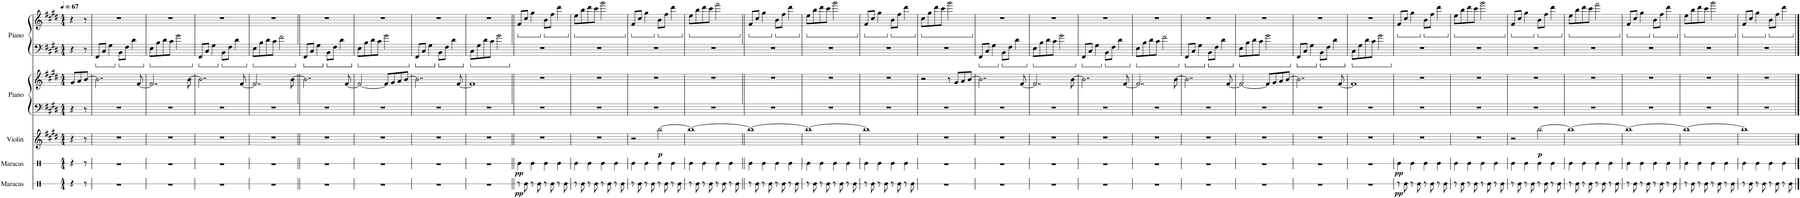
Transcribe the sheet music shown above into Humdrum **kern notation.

**kern	**dynam	**kern	**dynam	**kern	**dynam	**kern	**kern	**kern	**kern
*part5	*part5	*part4	*part4	*part3	*part3	*part2	*part2	*part1	*part1
*staff7	*staff7	*staff6	*staff6	*staff5	*staff5	*staff4	*staff3	*staff2	*staff1
*I"Maracas	*	*I"Maracas	*	*I"Violin	*	*I"Piano	*	*I"Piano	*
*I'Mrcs.	*	*I'Mrcs.	*	*I'Vln.	*	*I'Pno.	*	*I'Pno.	*
*stria1	*	*stria1	*	*	*	*	*	*	*
*clefX	*	*clefX	*	*clefG2	*	*clefF4	*clefG2	*clefF4	*clefG2
*k[]	*	*k[]	*	*k[f#c#g#d#]	*	*k[f#c#g#d#]	*k[f#c#g#d#]	*k[f#c#g#d#]	*k[f#c#g#d#]
*M4/4	*	*M4/4	*	*M4/4	*	*M4/4	*M4/4	*M4/4	*M4/4
*MM67	*	*MM67	*	*MM67	*	*MM67	*MM67	*MM67	*MM67
=1	=1	=1	=1	=1	=1	=1	=1	=1	=1
4r	.	4r	.	4r	.	4r	8g#/L	4r	4r
.	.	.	.	.	.	.	8a/	.	.
8r	.	8r	.	8r	.	8r	[8b/J	8r	8r
=2	=2	=2	=2	=2	=2	=2	=2	=2	=2
1r	.	1r	.	1r	.	1r	2..b\]	8FF#/L	1r
.	.	.	.	.	.	.	.	8C#/J	.
.	.	.	.	.	.	.	.	4G#\	.
.	.	.	.	.	.	.	.	8BB\L	.
.	.	.	.	.	.	.	.	8F#\J	.
.	.	.	.	.	.	.	.	4d#\	.
.	.	.	.	.	.	.	[8f#/	.	.
=3	=3	=3	=3	=3	=3	=3	=3	=3	=3
1r	.	1r	.	1r	.	1r	2..f#/]	8E\L	1r
.	.	.	.	.	.	.	.	8B\	.
.	.	.	.	.	.	.	.	8d#\	.
.	.	.	.	.	.	.	.	8c#\J	.
.	.	.	.	.	.	.	.	2g#\	.
.	.	.	.	.	.	.	[8b\	.	.
=4	=4	=4	=4	=4	=4	=4	=4	=4	=4
1r	.	1r	.	1r	.	1r	2..b\]	8FF#/L	1r
.	.	.	.	.	.	.	.	8C#/J	.
.	.	.	.	.	.	.	.	4G#\	.
.	.	.	.	.	.	.	.	8BB\L	.
.	.	.	.	.	.	.	.	8F#\J	.
.	.	.	.	.	.	.	.	4d#\	.
.	.	.	.	.	.	.	[8f#/	.	.
=5	=5	=5	=5	=5	=5	=5	=5	=5	=5
1r	.	1r	.	1r	.	1r	2..f#/]	8E\L	1r
.	.	.	.	.	.	.	.	8B\	.
.	.	.	.	.	.	.	.	8d#\	.
.	.	.	.	.	.	.	.	8c#\J	.
.	.	.	.	.	.	.	.	2f#\	.
.	.	.	.	.	.	.	[8b\	.	.
=6||	=6||	=6||	=6||	=6||	=6||	=6||	=6||	=6||	=6||
1r	.	1r	.	1r	.	1r	2..b\]	8FF#/L	1r
.	.	.	.	.	.	.	.	8C#/J	.
.	.	.	.	.	.	.	.	4G#\	.
.	.	.	.	.	.	.	.	8BB\L	.
.	.	.	.	.	.	.	.	8F#\J	.
.	.	.	.	.	.	.	.	4d#\	.
.	.	.	.	.	.	.	[8f#/	.	.
=7	=7	=7	=7	=7	=7	=7	=7	=7	=7
1r	.	1r	.	1r	.	1r	2f#/_	8E\L	1r
.	.	.	.	.	.	.	.	8B\	.
.	.	.	.	.	.	.	.	8d#\	.
.	.	.	.	.	.	.	.	8c#\J	.
.	.	.	.	.	.	.	8f#/L]	2g#\	.
.	.	.	.	.	.	.	8g#/	.	.
.	.	.	.	.	.	.	8a/	.	.
.	.	.	.	.	.	.	[8b/J	.	.
=8	=8	=8	=8	=8	=8	=8	=8	=8	=8
1r	.	1r	.	1r	.	1r	2..b\]	8FF#/L	1r
.	.	.	.	.	.	.	.	8C#/J	.
.	.	.	.	.	.	.	.	4G#\	.
.	.	.	.	.	.	.	.	8BB\L	.
.	.	.	.	.	.	.	.	8F#\J	.
.	.	.	.	.	.	.	.	4d#\	.
.	.	.	.	.	.	.	[8f#/	.	.
=9	=9	=9	=9	=9	=9	=9	=9	=9	=9
1r	.	1r	.	1r	.	1r	1f#]	8C#\L	1r
.	.	.	.	.	.	.	.	8G#\	.
.	.	.	.	.	.	.	.	8d#\	.
.	.	.	.	.	.	.	.	8c#\J	.
.	.	.	.	.	.	.	.	2g#\	.
=10||	=10||	=10||	=10||	=10||	=10||	=10||	=10||	=10||	=10||
*	*	*	*	*	*	*	*	*	*ped
!	!LO:DY:b	!	!LO:DY:b	!	!	!	!	!	!
8r	pp	4Re\	pp	1r	.	1r	1r	1r	8f#/L
8Re\	.	.	.	.	.	.	.	.	8cc#/J
8r	.	4Re\	.	.	.	.	.	.	4gg#\
8Re\	.	.	.	.	.	.	.	.	.
*	*	*	*	*	*	*	*	*	*Xped
*	*	*	*	*	*	*	*	*	*ped
8r	.	4Re\	.	.	.	.	.	.	8b\L
8Re\	.	.	.	.	.	.	.	.	8ff#\J
8r	.	4Re\	.	.	.	.	.	.	4ddd#\
8Re\	.	.	.	.	.	.	.	.	.
=11	=11	=11	=11	=11	=11	=11	=11	=11	=11
*	*	*	*	*	*	*	*	*	*Xped
*	*	*	*	*	*	*	*	*	*ped
8r	.	4Re\	.	1r	.	1r	1r	1r	8ee\L
8Re\	.	.	.	.	.	.	.	.	8bb\
8r	.	4Re\	.	.	.	.	.	.	8ddd#\
8Re\	.	.	.	.	.	.	.	.	8ccc#\J
8r	.	4Re\	.	.	.	.	.	.	2ggg#\
8Re\	.	.	.	.	.	.	.	.	.
8r	.	4Re\	.	.	.	.	.	.	.
8Re\	.	.	.	.	.	.	.	.	.
=12	=12	=12	=12	=12	=12	=12	=12	=12	=12
*	*	*	*	*	*	*	*	*	*Xped
*	*	*	*	*	*	*	*	*	*ped
8r	.	4Re\	.	2r	.	1r	1r	1r	8f#/L
8Re\	.	.	.	.	.	.	.	.	8cc#/J
8r	.	4Re\	.	.	.	.	.	.	4gg#\
8Re\	.	.	.	.	.	.	.	.	.
*	*	*	*	*	*	*	*	*	*Xped
*	*	*	*	*	*	*	*	*	*ped
!	!	!	!	!	!LO:DY:b	!	!	!	!
8r	.	4Re\	.	[2bb\	p	.	.	.	8b\L
8Re\	.	.	.	.	.	.	.	.	8ff#\J
8r	.	4Re\	.	.	.	.	.	.	4ddd#\
8Re\	.	.	.	.	.	.	.	.	.
=13	=13	=13	=13	=13	=13	=13	=13	=13	=13
*	*	*	*	*	*	*	*	*	*Xped
*	*	*	*	*	*	*	*	*	*ped
8r	.	4Re\	.	1bb_	.	1r	1r	1r	8ee\L
8Re\	.	.	.	.	.	.	.	.	8bb\
8r	.	4Re\	.	.	.	.	.	.	8ddd#\
8Re\	.	.	.	.	.	.	.	.	8ccc#\J
8r	.	4Re\	.	.	.	.	.	.	2fff#\
8Re\	.	.	.	.	.	.	.	.	.
8r	.	4Re\	.	.	.	.	.	.	.
8Re\	.	.	.	.	.	.	.	.	.
=14||	=14||	=14||	=14||	=14||	=14||	=14||	=14||	=14||	=14||
*	*	*	*	*	*	*	*	*	*Xped
*	*	*	*	*	*	*	*	*	*ped
8r	.	4Re\	.	1bb_	.	1r	1r	1r	8f#/L
8Re\	.	.	.	.	.	.	.	.	8cc#/J
8r	.	4Re\	.	.	.	.	.	.	4gg#\
8Re\	.	.	.	.	.	.	.	.	.
*	*	*	*	*	*	*	*	*	*Xped
*	*	*	*	*	*	*	*	*	*ped
8r	.	4Re\	.	.	.	.	.	.	8b\L
8Re\	.	.	.	.	.	.	.	.	8ff#\J
8r	.	4Re\	.	.	.	.	.	.	4ddd#\
8Re\	.	.	.	.	.	.	.	.	.
=15	=15	=15	=15	=15	=15	=15	=15	=15	=15
*	*	*	*	*	*	*	*	*	*Xped
*	*	*	*	*	*	*	*	*	*ped
8r	.	4Re\	.	1bb_	.	1r	1r	1r	8ee\L
8Re\	.	.	.	.	.	.	.	.	8bb\
8r	.	4Re\	.	.	.	.	.	.	8ddd#\
8Re\	.	.	.	.	.	.	.	.	8ccc#\J
8r	.	4Re\	.	.	.	.	.	.	2ggg#\
8Re\	.	.	.	.	.	.	.	.	.
8r	.	4Re\	.	.	.	.	.	.	.
8Re\	.	.	.	.	.	.	.	.	.
=16	=16	=16	=16	=16	=16	=16	=16	=16	=16
*	*	*	*	*	*	*	*	*	*Xped
*	*	*	*	*	*	*	*	*	*ped
8r	.	4Re\	.	1bb]	.	1r	1r	1r	8f#/L
8Re\	.	.	.	.	.	.	.	.	8cc#/J
8r	.	4Re\	.	.	.	.	.	.	4gg#\
8Re\	.	.	.	.	.	.	.	.	.
*	*	*	*	*	*	*	*	*	*Xped
*	*	*	*	*	*	*	*	*	*ped
8r	.	4Re\	.	.	.	.	.	.	8b\L
8Re\	.	.	.	.	.	.	.	.	8ff#\J
8r	.	4Re\	.	.	.	.	.	.	4ddd#\
8Re\	.	.	.	.	.	.	.	.	.
=17	=17	=17	=17	=17	=17	=17	=17	=17	=17
*	*	*	*	*	*	*	*	*	*Xped
*	*	*	*	*	*	*	*	*	*ped
1r	.	1r	.	1r	.	1r	2r	1r	8cc#\L
.	.	.	.	.	.	.	.	.	8gg#\
.	.	.	.	.	.	.	.	.	8ddd#\
.	.	.	.	.	.	.	.	.	8ccc#\J
.	.	.	.	.	.	.	8r	.	2ggg#\
.	.	.	.	.	.	.	8g#/L	.	.
.	.	.	.	.	.	.	8a/	.	.
.	.	.	.	.	.	.	[8b/J	.	.
=18	=18	=18	=18	=18	=18	=18	=18	=18	=18
*	*	*	*	*	*	*	*	*	*Xped
1r	.	1r	.	1r	.	1r	2..b\]	8FF#/L	1r
.	.	.	.	.	.	.	.	8C#/J	.
.	.	.	.	.	.	.	.	4G#\	.
.	.	.	.	.	.	.	.	8BB\L	.
.	.	.	.	.	.	.	.	8F#\J	.
.	.	.	.	.	.	.	.	4d#\	.
.	.	.	.	.	.	.	[8f#/	.	.
=19	=19	=19	=19	=19	=19	=19	=19	=19	=19
1r	.	1r	.	1r	.	1r	2..f#/]	8E\L	1r
.	.	.	.	.	.	.	.	8B\	.
.	.	.	.	.	.	.	.	8d#\	.
.	.	.	.	.	.	.	.	8c#\J	.
.	.	.	.	.	.	.	.	2g#\	.
.	.	.	.	.	.	.	[8b\	.	.
=20	=20	=20	=20	=20	=20	=20	=20	=20	=20
1r	.	1r	.	1r	.	1r	2..b\]	8FF#/L	1r
.	.	.	.	.	.	.	.	8C#/J	.
.	.	.	.	.	.	.	.	4G#\	.
.	.	.	.	.	.	.	.	8BB\L	.
.	.	.	.	.	.	.	.	8F#\J	.
.	.	.	.	.	.	.	.	4d#\	.
.	.	.	.	.	.	.	[8f#/	.	.
=21	=21	=21	=21	=21	=21	=21	=21	=21	=21
1r	.	1r	.	1r	.	1r	2..f#/]	8E\L	1r
.	.	.	.	.	.	.	.	8B\	.
.	.	.	.	.	.	.	.	8d#\	.
.	.	.	.	.	.	.	.	8c#\J	.
.	.	.	.	.	.	.	.	2f#\	.
.	.	.	.	.	.	.	[8b\	.	.
=22	=22	=22	=22	=22	=22	=22	=22	=22	=22
1r	.	1r	.	1r	.	1r	2..b\]	8FF#/L	1r
.	.	.	.	.	.	.	.	8C#/J	.
.	.	.	.	.	.	.	.	4G#\	.
.	.	.	.	.	.	.	.	8BB\L	.
.	.	.	.	.	.	.	.	8F#\J	.
.	.	.	.	.	.	.	.	4d#\	.
.	.	.	.	.	.	.	[8f#/	.	.
=23	=23	=23	=23	=23	=23	=23	=23	=23	=23
1r	.	1r	.	1r	.	1r	2f#/_	8E\L	1r
.	.	.	.	.	.	.	.	8B\	.
.	.	.	.	.	.	.	.	8d#\	.
.	.	.	.	.	.	.	.	8c#\J	.
.	.	.	.	.	.	.	8f#/L]	2g#\	.
.	.	.	.	.	.	.	8g#/	.	.
.	.	.	.	.	.	.	8a/	.	.
.	.	.	.	.	.	.	[8b/J	.	.
=24	=24	=24	=24	=24	=24	=24	=24	=24	=24
1r	.	1r	.	1r	.	1r	2..b\]	8FF#/L	1r
.	.	.	.	.	.	.	.	8C#/J	.
.	.	.	.	.	.	.	.	4G#\	.
.	.	.	.	.	.	.	.	8BB\L	.
.	.	.	.	.	.	.	.	8F#\J	.
.	.	.	.	.	.	.	.	4d#\	.
.	.	.	.	.	.	.	[8f#/	.	.
=25	=25	=25	=25	=25	=25	=25	=25	=25	=25
1r	.	1r	.	1r	.	1r	1f#]	8C#\L	1r
.	.	.	.	.	.	.	.	8G#\	.
.	.	.	.	.	.	.	.	8d#\	.
.	.	.	.	.	.	.	.	8c#\J	.
.	.	.	.	.	.	.	.	2g#\	.
=26	=26	=26	=26	=26	=26	=26	=26	=26	=26
*	*	*	*	*	*	*	*	*	*ped
!	!LO:DY:b	!	!LO:DY:b	!	!	!	!	!	!
8r	pp	4Re\	pp	1r	.	1r	1r	1r	8f#/L
8Re\	.	.	.	.	.	.	.	.	8cc#/J
8r	.	4Re\	.	.	.	.	.	.	4gg#\
8Re\	.	.	.	.	.	.	.	.	.
*	*	*	*	*	*	*	*	*	*Xped
*	*	*	*	*	*	*	*	*	*ped
8r	.	4Re\	.	.	.	.	.	.	8b\L
8Re\	.	.	.	.	.	.	.	.	8ff#\J
8r	.	4Re\	.	.	.	.	.	.	4ddd#\
8Re\	.	.	.	.	.	.	.	.	.
=27	=27	=27	=27	=27	=27	=27	=27	=27	=27
*	*	*	*	*	*	*	*	*	*Xped
*	*	*	*	*	*	*	*	*	*ped
8r	.	4Re\	.	1r	.	1r	1r	1r	8ee\L
8Re\	.	.	.	.	.	.	.	.	8bb\
8r	.	4Re\	.	.	.	.	.	.	8ddd#\
8Re\	.	.	.	.	.	.	.	.	8ccc#\J
8r	.	4Re\	.	.	.	.	.	.	2ggg#\
8Re\	.	.	.	.	.	.	.	.	.
8r	.	4Re\	.	.	.	.	.	.	.
8Re\	.	.	.	.	.	.	.	.	.
=28	=28	=28	=28	=28	=28	=28	=28	=28	=28
*	*	*	*	*	*	*	*	*	*Xped
*	*	*	*	*	*	*	*	*	*ped
8r	.	4Re\	.	2r	.	1r	1r	1r	8f#/L
8Re\	.	.	.	.	.	.	.	.	8cc#/J
8r	.	4Re\	.	.	.	.	.	.	4gg#\
8Re\	.	.	.	.	.	.	.	.	.
*	*	*	*	*	*	*	*	*	*Xped
*	*	*	*	*	*	*	*	*	*ped
!	!	!	!	!	!LO:DY:b	!	!	!	!
8r	.	4Re\	.	[2bb\	p	.	.	.	8b\L
8Re\	.	.	.	.	.	.	.	.	8ff#\J
8r	.	4Re\	.	.	.	.	.	.	4ddd#\
8Re\	.	.	.	.	.	.	.	.	.
=29	=29	=29	=29	=29	=29	=29	=29	=29	=29
*	*	*	*	*	*	*	*	*	*Xped
*	*	*	*	*	*	*	*	*	*ped
8r	.	4Re\	.	1bb_	.	1r	1r	1r	8ee\L
8Re\	.	.	.	.	.	.	.	.	8bb\
8r	.	4Re\	.	.	.	.	.	.	8ddd#\
8Re\	.	.	.	.	.	.	.	.	8ccc#\J
8r	.	4Re\	.	.	.	.	.	.	2fff#\
8Re\	.	.	.	.	.	.	.	.	.
8r	.	4Re\	.	.	.	.	.	.	.
8Re\	.	.	.	.	.	.	.	.	.
=30	=30	=30	=30	=30	=30	=30	=30	=30	=30
*	*	*	*	*	*	*	*	*	*Xped
*	*	*	*	*	*	*	*	*	*ped
8r	.	4Re\	.	1bb_	.	1r	1r	1r	8f#/L
8Re\	.	.	.	.	.	.	.	.	8cc#/J
8r	.	4Re\	.	.	.	.	.	.	4gg#\
8Re\	.	.	.	.	.	.	.	.	.
*	*	*	*	*	*	*	*	*	*Xped
*	*	*	*	*	*	*	*	*	*ped
8r	.	4Re\	.	.	.	.	.	.	8b\L
8Re\	.	.	.	.	.	.	.	.	8ff#\J
8r	.	4Re\	.	.	.	.	.	.	4ddd#\
8Re\	.	.	.	.	.	.	.	.	.
=31	=31	=31	=31	=31	=31	=31	=31	=31	=31
*	*	*	*	*	*	*	*	*	*Xped
*	*	*	*	*	*	*	*	*	*ped
8r	.	4Re\	.	1bb_	.	1r	1r	1r	8ee\L
8Re\	.	.	.	.	.	.	.	.	8bb\
8r	.	4Re\	.	.	.	.	.	.	8ddd#\
8Re\	.	.	.	.	.	.	.	.	8ccc#\J
8r	.	4Re\	.	.	.	.	.	.	2ggg#\
8Re\	.	.	.	.	.	.	.	.	.
8r	.	4Re\	.	.	.	.	.	.	.
8Re\	.	.	.	.	.	.	.	.	.
=32	=32	=32	=32	=32	=32	=32	=32	=32	=32
*	*	*	*	*	*	*	*	*	*Xped
*	*	*	*	*	*	*	*	*	*ped
8r	.	4Re\	.	1bb]	.	1r	1r	1r	8f#/L
8Re\	.	.	.	.	.	.	.	.	8cc#/J
8r	.	4Re\	.	.	.	.	.	.	4gg#\
8Re\	.	.	.	.	.	.	.	.	.
*	*	*	*	*	*	*	*	*	*Xped
*	*	*	*	*	*	*	*	*	*ped
8r	.	4Re\	.	.	.	.	.	.	8b\L
8Re\	.	.	.	.	.	.	.	.	8ff#\J
8r	.	4Re\	.	.	.	.	.	.	4ddd#\
8Re\	.	.	.	.	.	.	.	.	.
*	*	*	*	*	*	*	*	*	*Xped
==	==	==	==	==	==	==	==	==	==
*-	*-	*-	*-	*-	*-	*-	*-	*-	*-
